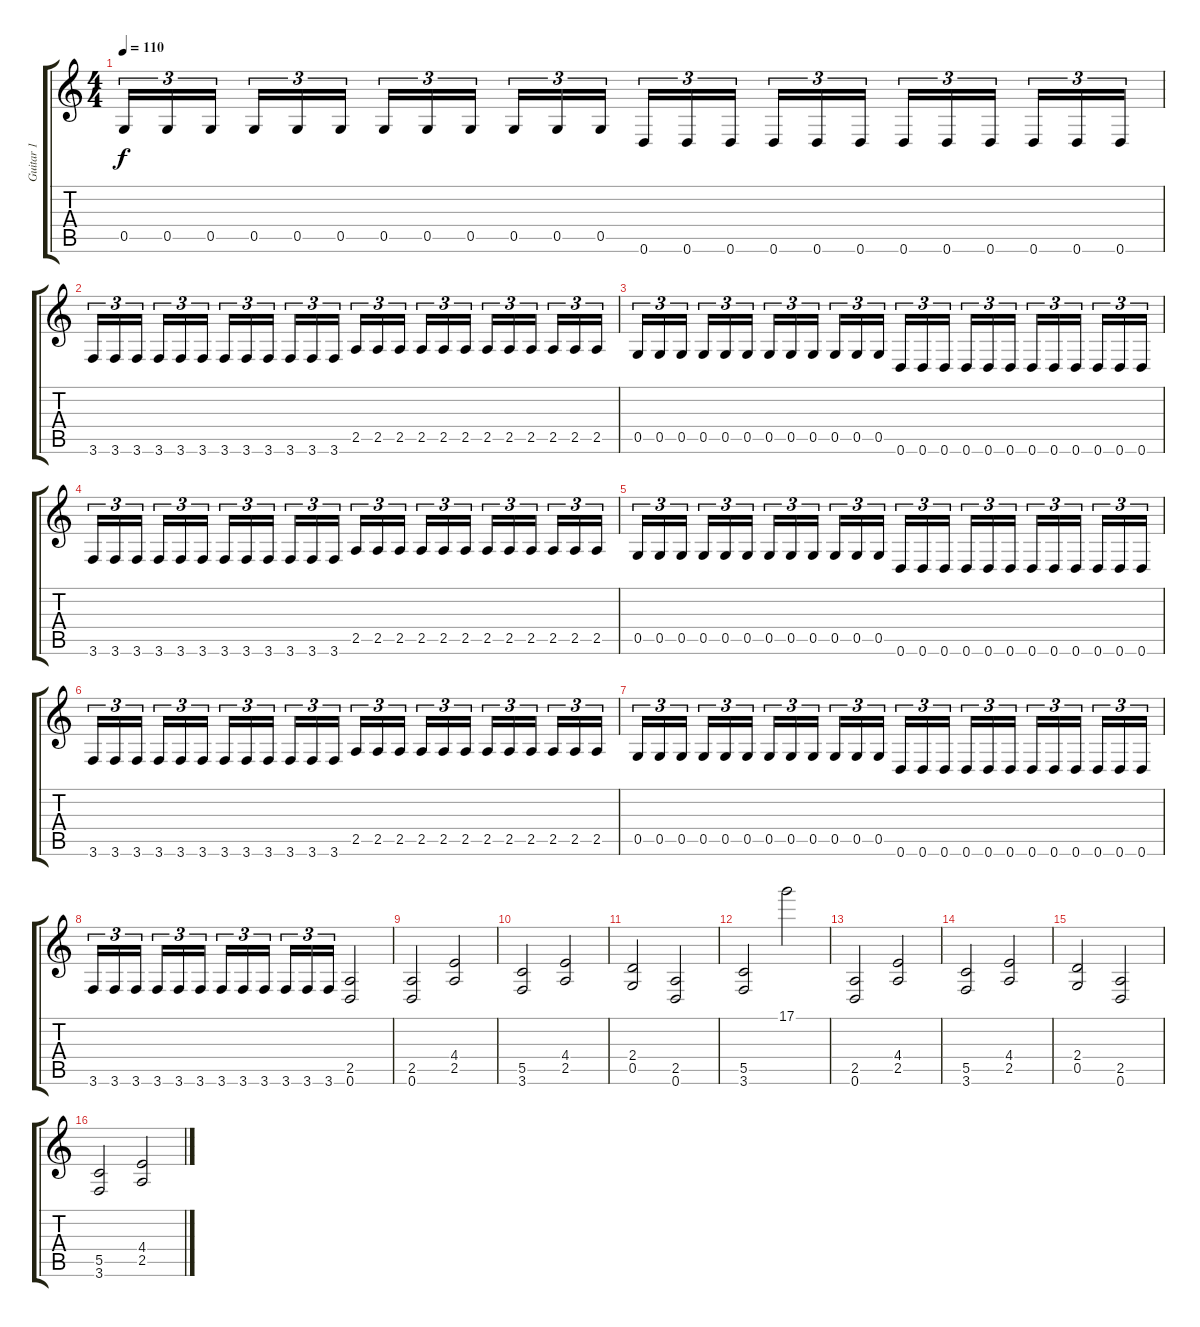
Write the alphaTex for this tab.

\track ("Guitar 1" "Guitar 1") {instrument distortionguitar}
\staff {score tabs}
\tuning (D4 A3 F3 C3 G2 D2) {hide}
\ts (4 4)
\tempo 110
\clef g2
\ks c
0.5.16{tu (3 2) dy f} 0.5.16{tu (3 2)} 0.5.16{tu (3 2)} 0.5.16{tu (3 2)} 0.5.16{tu (3 2)} 0.5.16{tu (3 2)} 0.5.16{tu (3 2)} 0.5.16{tu (3 2)} 0.5.16{tu (3 2)} 0.5.16{tu (3 2)} 0.5.16{tu (3 2)} 0.5.16{tu (3 2)} 0.6.16{tu (3 2)} 0.6.16{tu (3 2)} 0.6.16{tu (3 2)} 0.6.16{tu (3 2)} 0.6.16{tu (3 2)} 0.6.16{tu (3 2)} 0.6.16{tu (3 2)} 0.6.16{tu (3 2)} 0.6.16{tu (3 2)} 0.6.16{tu (3 2)} 0.6.16{tu (3 2)} 0.6.16{tu (3 2)} |
3.6.16{tu (3 2)} 3.6.16{tu (3 2)} 3.6.16{tu (3 2)} 3.6.16{tu (3 2)} 3.6.16{tu (3 2)} 3.6.16{tu (3 2)} 3.6.16{tu (3 2)} 3.6.16{tu (3 2)} 3.6.16{tu (3 2)} 3.6.16{tu (3 2)} 3.6.16{tu (3 2)} 3.6.16{tu (3 2)} 2.5.16{tu (3 2)} 2.5.16{tu (3 2)} 2.5.16{tu (3 2)} 2.5.16{tu (3 2)} 2.5.16{tu (3 2)} 2.5.16{tu (3 2)} 2.5.16{tu (3 2)} 2.5.16{tu (3 2)} 2.5.16{tu (3 2)} 2.5.16{tu (3 2)} 2.5.16{tu (3 2)} 2.5.16{tu (3 2)} |
0.5.16{tu (3 2)} 0.5.16{tu (3 2)} 0.5.16{tu (3 2)} 0.5.16{tu (3 2)} 0.5.16{tu (3 2)} 0.5.16{tu (3 2)} 0.5.16{tu (3 2)} 0.5.16{tu (3 2)} 0.5.16{tu (3 2)} 0.5.16{tu (3 2)} 0.5.16{tu (3 2)} 0.5.16{tu (3 2)} 0.6.16{tu (3 2)} 0.6.16{tu (3 2)} 0.6.16{tu (3 2)} 0.6.16{tu (3 2)} 0.6.16{tu (3 2)} 0.6.16{tu (3 2)} 0.6.16{tu (3 2)} 0.6.16{tu (3 2)} 0.6.16{tu (3 2)} 0.6.16{tu (3 2)} 0.6.16{tu (3 2)} 0.6.16{tu (3 2)} |
3.6.16{tu (3 2)} 3.6.16{tu (3 2)} 3.6.16{tu (3 2)} 3.6.16{tu (3 2)} 3.6.16{tu (3 2)} 3.6.16{tu (3 2)} 3.6.16{tu (3 2)} 3.6.16{tu (3 2)} 3.6.16{tu (3 2)} 3.6.16{tu (3 2)} 3.6.16{tu (3 2)} 3.6.16{tu (3 2)} 2.5.16{tu (3 2)} 2.5.16{tu (3 2)} 2.5.16{tu (3 2)} 2.5.16{tu (3 2)} 2.5.16{tu (3 2)} 2.5.16{tu (3 2)} 2.5.16{tu (3 2)} 2.5.16{tu (3 2)} 2.5.16{tu (3 2)} 2.5.16{tu (3 2)} 2.5.16{tu (3 2)} 2.5.16{tu (3 2)} |
0.5.16{tu (3 2)} 0.5.16{tu (3 2)} 0.5.16{tu (3 2)} 0.5.16{tu (3 2)} 0.5.16{tu (3 2)} 0.5.16{tu (3 2)} 0.5.16{tu (3 2)} 0.5.16{tu (3 2)} 0.5.16{tu (3 2)} 0.5.16{tu (3 2)} 0.5.16{tu (3 2)} 0.5.16{tu (3 2)} 0.6.16{tu (3 2)} 0.6.16{tu (3 2)} 0.6.16{tu (3 2)} 0.6.16{tu (3 2)} 0.6.16{tu (3 2)} 0.6.16{tu (3 2)} 0.6.16{tu (3 2)} 0.6.16{tu (3 2)} 0.6.16{tu (3 2)} 0.6.16{tu (3 2)} 0.6.16{tu (3 2)} 0.6.16{tu (3 2)} |
3.6.16{tu (3 2)} 3.6.16{tu (3 2)} 3.6.16{tu (3 2)} 3.6.16{tu (3 2)} 3.6.16{tu (3 2)} 3.6.16{tu (3 2)} 3.6.16{tu (3 2)} 3.6.16{tu (3 2)} 3.6.16{tu (3 2)} 3.6.16{tu (3 2)} 3.6.16{tu (3 2)} 3.6.16{tu (3 2)} 2.5.16{tu (3 2)} 2.5.16{tu (3 2)} 2.5.16{tu (3 2)} 2.5.16{tu (3 2)} 2.5.16{tu (3 2)} 2.5.16{tu (3 2)} 2.5.16{tu (3 2)} 2.5.16{tu (3 2)} 2.5.16{tu (3 2)} 2.5.16{tu (3 2)} 2.5.16{tu (3 2)} 2.5.16{tu (3 2)} |
0.5.16{tu (3 2)} 0.5.16{tu (3 2)} 0.5.16{tu (3 2)} 0.5.16{tu (3 2)} 0.5.16{tu (3 2)} 0.5.16{tu (3 2)} 0.5.16{tu (3 2)} 0.5.16{tu (3 2)} 0.5.16{tu (3 2)} 0.5.16{tu (3 2)} 0.5.16{tu (3 2)} 0.5.16{tu (3 2)} 0.6.16{tu (3 2)} 0.6.16{tu (3 2)} 0.6.16{tu (3 2)} 0.6.16{tu (3 2)} 0.6.16{tu (3 2)} 0.6.16{tu (3 2)} 0.6.16{tu (3 2)} 0.6.16{tu (3 2)} 0.6.16{tu (3 2)} 0.6.16{tu (3 2)} 0.6.16{tu (3 2)} 0.6.16{tu (3 2)} |
3.6.16{tu (3 2)} 3.6.16{tu (3 2)} 3.6.16{tu (3 2)} 3.6.16{tu (3 2)} 3.6.16{tu (3 2)} 3.6.16{tu (3 2)} 3.6.16{tu (3 2)} 3.6.16{tu (3 2)} 3.6.16{tu (3 2)} 3.6.16{tu (3 2)} 3.6.16{tu (3 2)} 3.6.16{tu (3 2)} (2.5 0.6).2 |
(2.5 0.6).2 (4.4 2.5).2 |
(5.5 3.6).2 (4.4 2.5).2 |
(2.4 0.5).2 (2.5 0.6).2 |
(5.5 3.6).2 17.1.2 |
(2.5 0.6).2 (4.4 2.5).2 |
(5.5 3.6).2 (4.4 2.5).2 |
(2.4 0.5).2 (2.5 0.6).2 |
(5.5 3.6).2 (4.4 2.5).2
